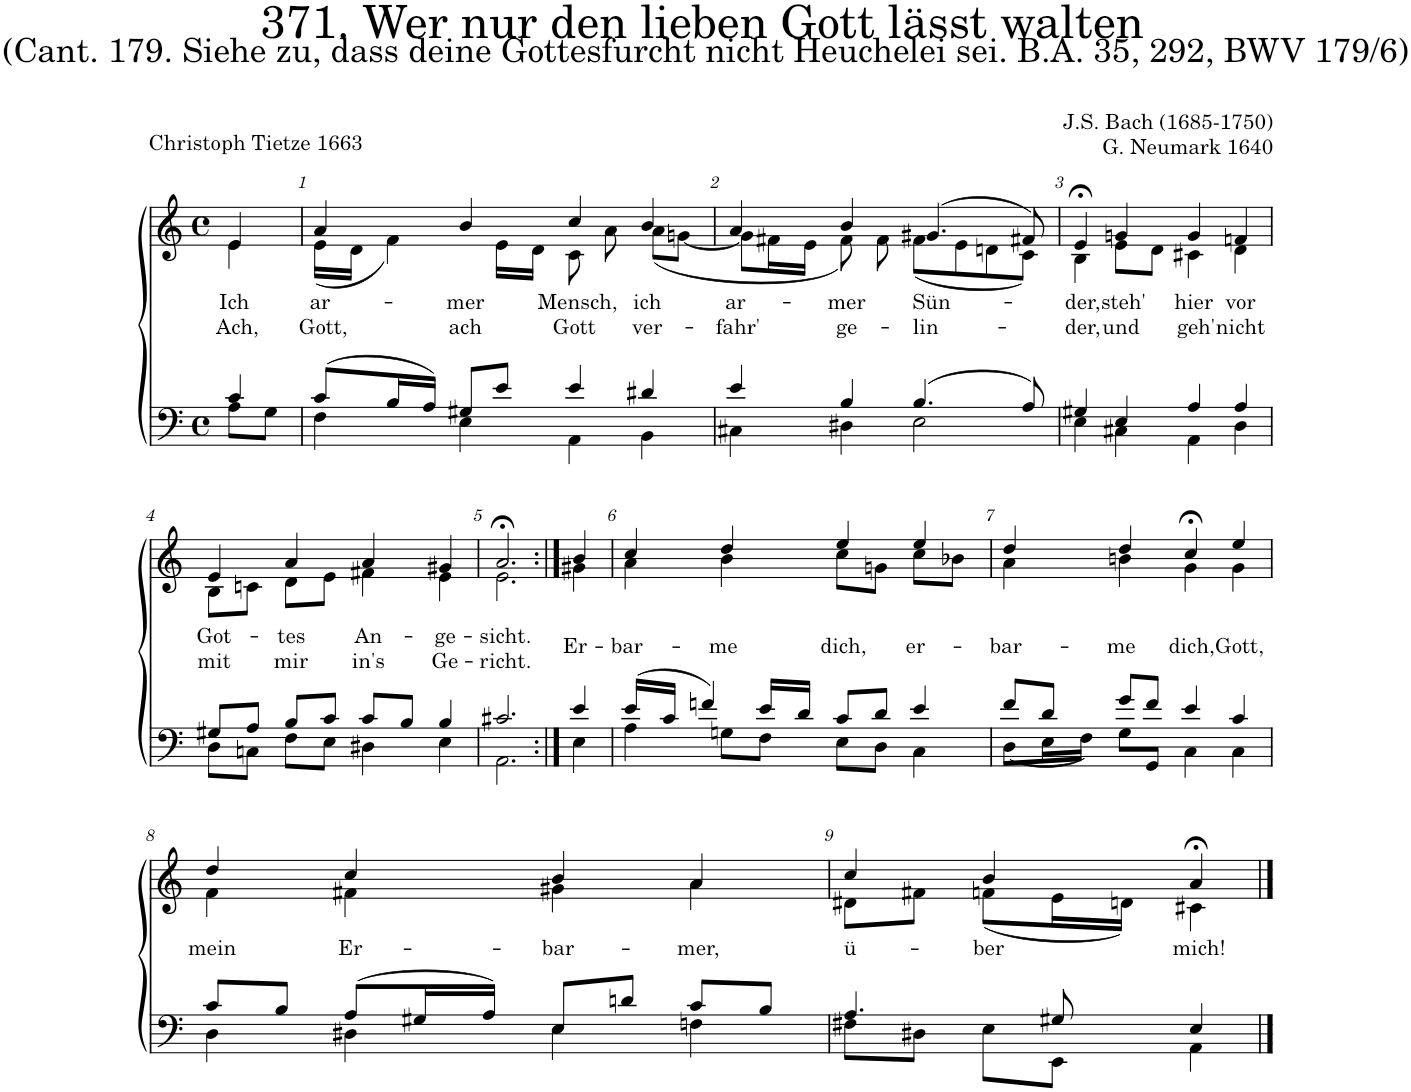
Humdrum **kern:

**kern	**kern	**text	**text
*part2	*part1	*part1	*part1
*staff2	*staff1	*staff1	*staff1
*I"Tenor/Bass	*I"Soprano/Alto	*	*
*clefF4	*clefG2	*	*
*k[]	*k[]	*	*
*M4/4	*M4/4	*	*
*met(c)	*met(c)	*	*
=	=	=	=
*^	*	*	*
!	!	!	!LO:LY:b	!LO:LY:b
*	*	*^	*	*
4c/	8A\L	4e/	4e\	Ich	Ach,
.	8G\J	.	.	.	.
=1	=1	=1	=1	=1	=1
!	!	!	!	!LO:LY:b	!LO:LY:b
(8c/L	4F\	4a/	(16e\LL	ar-	Gott,
.	.	.	16d\JJ	.	.
16B/L	.	.	4f\)	.	.
16A/JJ)	.	.	.	.	.
!	!	!	!	!LO:LY:b	!LO:LY:b
8G#X/L	4E\	4b/	.	-mer	ach
8e/J	.	.	16e\LL	.	.
.	.	.	16d\JJ	.	.
!	!	!	!	!LO:LY:b	!LO:LY:b
4e/	4AA\	4cc/	8c\	Mensch,	Gott
.	.	.	8a\	.	.
!	!	!	!	!LO:LY:b	!LO:LY:b
4d#X/	4BB\	4b/	(8a\L	ich	ver-
.	.	.	[8gn\J	.	.
=2	=2	=2	=2	=2	=2
!	!	!	!	!LO:LY:b	!LO:LY:b
4e/	4C#X\	4a/	8g\L]	ar-	-fahr'
.	.	.	16f#X\L	.	.
.	.	.	16e\JJ	.	.
!	!	!	!	!LO:LY:b	!LO:LY:b
4B/	4D#X\	4b/	8f#\)	-mer	ge-
.	.	.	8f#\	.	.
!	!	!	!	!LO:LY:b	!LO:LY:b
(4.B/	2E\	(4.g#X/	(8f#\L	Sün-	-lin-
.	.	.	8e\	.	.
.	.	.	8dn\	.	.
8A/)	.	8f#X/)	8c\J)	.	.
=3	=3	=3	=3	=3	=3
!	!	!	!	!LO:LY:b	!LO:LY:b
4G#X/	4E\	4e;<,/	4B\	-der,	-der,
!	!	!	!	!LO:LY:b	!LO:LY:b
4E/	4C#X\	4gn/	8e\L	steh'	und
.	.	.	8d\J	.	.
!	!	!	!	!LO:LY:b	!LO:LY:b
4A/	4AA\	4g/	4c#X\	hier	geh'
!	!	!	!	!LO:LY:b	!LO:LY:b
4A/	4D\	4fn/	4d\	vor	nicht
!!LO:LB:g=z	!!
=4	=4	=4	=4	=4	=4
!	!	!	!	!LO:LY:b	!LO:LY:b
8G#X/L	8D\L	4e/	8B\L	Got-	mit
8A/J	8Cn\J	.	8cn\J	.	.
!	!	!	!	!LO:LY:b	!LO:LY:b
8B/L	8F\L	4a/	8d\L	-tes	mir
8c/J	8E\J	.	8e\J	.	.
!	!	!	!	!LO:LY:b	!LO:LY:b
8c/L	4D#X\	4a/	4f#X\	An-	in's
8B/J	.	.	.	.	.
!	!	!	!	!LO:LY:b	!LO:LY:b
4B/	4E\	4g#X/	4e\	-ge-	Ge-
=5	=5	=5	=5	=5	=5
!	!	!	!	!LO:LY:b	!LO:LY:b
2.c#X/	2.AA\	2.a;<,/	2.e\	-sicht.	-richt.
=5X1:|!	=5X1:|!	=5X1:|!	=5X1:|!	=5X1:|!	=5X1:|!
!	!	!	!	!LO:LY:b	!
4e/	4E\	4b/	4g#X\	Er-	.
=6	=6	=6	=6	=6	=6
!	!	!	!	!LO:LY:b	!
(16e/LL	4A\	4cc/	4a\	-bar-	.
16c/JJ	.	.	.	.	.
4fn/)	.	.	.	.	.
!	!	!	!	!LO:LY:b	!
.	8Gn\L	4dd/	4b\	-me	.
16e/LL	8F\J	.	.	.	.
16d/JJ	.	.	.	.	.
!	!	!	!	!LO:LY:b	!
8c/L	8E\L	4ee/	8cc\L	dich,	.
8d/J	8D\J	.	8gn\J	.	.
!	!	!	!	!LO:LY:b	!
4e/	4C\	4ee/	8cc\L	er-	.
.	.	.	8b-X\J	.	.
=7	=7	=7	=7	=7	=7
!	!	!	!	!LO:LY:b	!
8f/L	(8D\L	4dd/	4a\	-bar-	.
8d/J	16E\L	.	.	.	.
.	16F\JJ)	.	.	.	.
!	!	!	!	!LO:LY:b	!
8g/L	8G\L	4dd/	4bn\	-me	.
8f/J	8GG/J	.	.	.	.
!	!	!	!	!LO:LY:b	!
4e/	4C\	4cc;<,/	4g\	dich,	.
!	!	!	!	!LO:LY:b	!
4c/	4C\	4ee/	4g\	Gott,	.
!!LO:LB:g=z	!!
=8	=8	=8	=8	=8	=8
!	!	!	!	!LO:LY:b	!
8c/L	4D\	4dd/	4f\	mein	.
8B/J	.	.	.	.	.
!	!	!	!	!LO:LY:b	!
(8A/L	4D#X\	4cc/	4f#X\	Er-	.
16G#X/L	.	.	.	.	.
16A/JJ)	.	.	.	.	.
!	!	!	!	!LO:LY:b	!
8E/L	4E\	4b/	4g#X\	-bar-	.
8dn/J	.	.	.	.	.
!	!	!	!	!LO:LY:b	!
8c/L	4Fn\	4a/	4a\	-mer,	.
8B/J	.	.	.	.	.
=9	=9	=9	=9	=9	=9
!	!	!	!	!LO:LY:b	!
4.A/	8F#X\L	4cc/	8d#X\L	ü-	.
.	8D#X\J	.	8f#X\J	.	.
!	!	!	!	!LO:LY:b	!
.	8E\L	4b/	(8fn\L	-ber	.
8G#X/	8EE\J	.	16e\L	.	.
.	.	.	16dn\JJ)	.	.
!	!	!	!	!LO:LY:b	!
4E/	4AA\	4a;</	4c#X\	mich!	.
*v	*v	*	*	*	*
*	*v	*v	*	*
==	==	==	==
*-	*-	*-	*-
